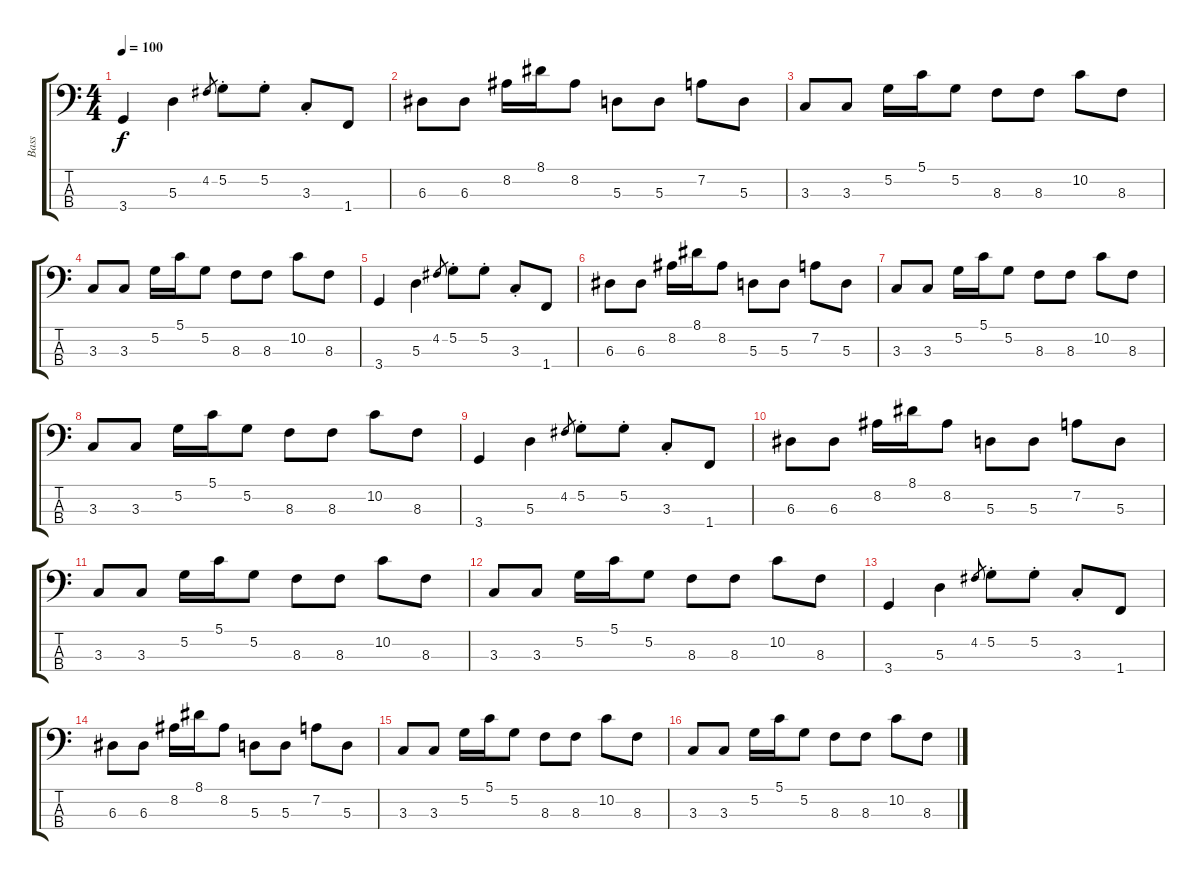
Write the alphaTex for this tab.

\track ("Bass" "Bass") {instrument electricbassfinger}
\staff {score tabs}
\tuning (G2 D2 A1 E1) {hide}
\ts (4 4)
\tempo 100
\clef f4
\ks c
3.4.4{dy f} 5.3.4 4.2.8{gr} 5.2{st}.8 5.2{st}.8 3.3{st}.8 1.4.8 |
6.3.8 6.3.8 8.2.16 8.1.16 8.2.8 5.3.8 5.3.8 7.2.8 5.3.8 |
3.3.8 3.3.8 5.2.16 5.1.16 5.2.8 8.3.8 8.3.8 10.2.8 8.3.8 |
3.3.8 3.3.8 5.2.16 5.1.16 5.2.8 8.3.8 8.3.8 10.2.8 8.3.8 |
3.4.4 5.3.4 4.2.8{gr} 5.2{st}.8 5.2{st}.8 3.3{st}.8 1.4.8 |
6.3.8 6.3.8 8.2.16 8.1.16 8.2.8 5.3.8 5.3.8 7.2.8 5.3.8 |
3.3.8 3.3.8 5.2.16 5.1.16 5.2.8 8.3.8 8.3.8 10.2.8 8.3.8 |
3.3.8 3.3.8 5.2.16 5.1.16 5.2.8 8.3.8 8.3.8 10.2.8 8.3.8 |
3.4.4 5.3.4 4.2.8{gr} 5.2{st}.8 5.2{st}.8 3.3{st}.8 1.4.8 |
6.3.8 6.3.8 8.2.16 8.1.16 8.2.8 5.3.8 5.3.8 7.2.8 5.3.8 |
3.3.8 3.3.8 5.2.16 5.1.16 5.2.8 8.3.8 8.3.8 10.2.8 8.3.8 |
3.3.8 3.3.8 5.2.16 5.1.16 5.2.8 8.3.8 8.3.8 10.2.8 8.3.8 |
3.4.4 5.3.4 4.2.8{gr} 5.2{st}.8 5.2{st}.8 3.3{st}.8 1.4.8 |
6.3.8 6.3.8 8.2.16 8.1.16 8.2.8 5.3.8 5.3.8 7.2.8 5.3.8 |
3.3.8 3.3.8 5.2.16 5.1.16 5.2.8 8.3.8 8.3.8 10.2.8 8.3.8 |
3.3.8 3.3.8 5.2.16 5.1.16 5.2.8 8.3.8 8.3.8 10.2.8 8.3.8
